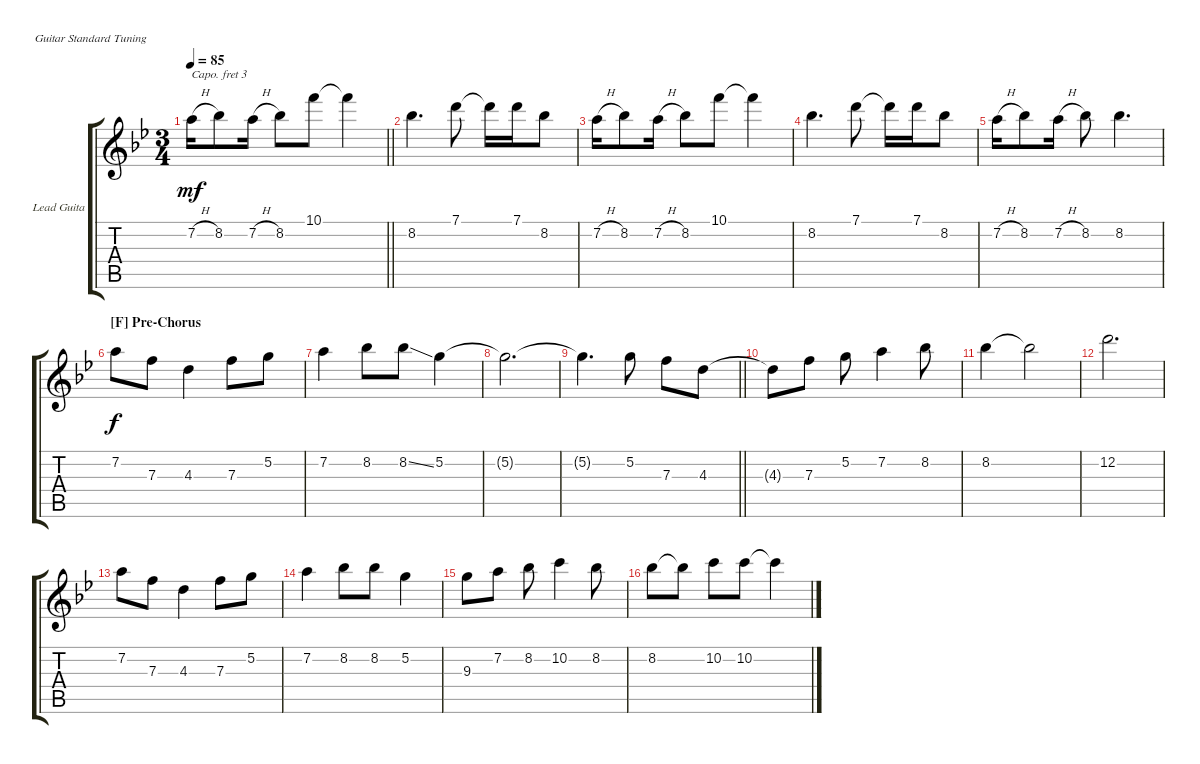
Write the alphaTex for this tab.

\bracketExtendMode groupsimilarinstruments
\firstSystemTrackNameOrientation horizontal
\otherSystemsTrackNameOrientation horizontal
\track ("Lead Guitar" "Lead Guita") {instrument overdrivenguitar}
\staff {score tabs}
\capo 3
\tuning (E4 B3 G3 D3 A2 E2)
\ts (3 4)
\tempo 85
\clef g2
\barLineRight lightlight
\ks bb
7.2{h}.16{dy mf} 8.2.8 7.2{h}.16 8.2.8 10.1.8 10.1{t}.4 |
8.2.4{d} 7.1.8 7.1{t}.16 7.1.16 8.2.8 |
7.2{h}.16 8.2.8 7.2{h}.16 8.2.8 10.1.8 10.1{t}.4 |
8.2.4{d} 7.1.8 7.1{t}.16 7.1.16 8.2.8 |
7.2{h}.16 8.2.8 7.2{h}.16 8.2.8 8.2.4{d} |
\section ("F" "Pre-Chorus")
7.2.8{dy f} 7.3.8 4.3.4 7.3.8 5.2.8 |
7.2.4 8.2.8 8.2{ss}.8 5.2.4 |
5.2{t}.2{d} |
\barLineRight lightlight
5.2{t}.4{d} 5.2.8 7.3.8 4.3.8 |
4.3{t}.8 7.3.8 5.2.8 7.2.4 8.2.8 |
8.2.4 8.2{t}.2 |
12.2.2{d} |
7.2.8 7.3.8 4.3.4 7.3.8 5.2.8 |
7.2.4 8.2.8 8.2.8 5.2.4 |
9.3.8 7.2.8 8.2.8 10.2.4 8.2.8 |
8.2.8 8.2{t}.8 10.2.8 10.2.8 10.2{t}.4
